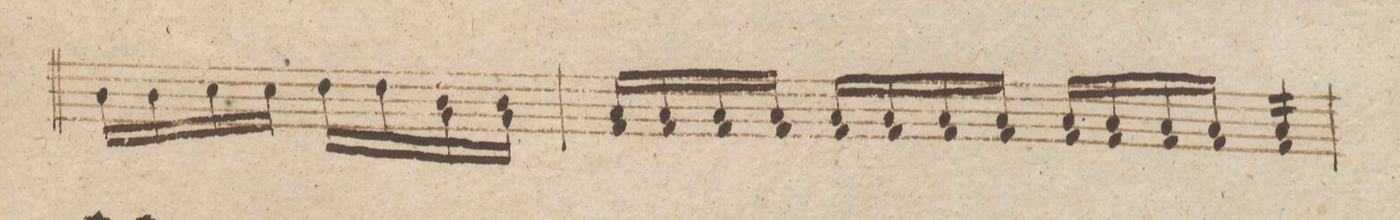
**kern	**dynam
*I"Violino 2do	*
*clefG2	*
*k[b-]	*
*met(c)	*
*M4/4	*
16b-\LL	.
16b-\	.
16cc\	.
16cc\JJ	.
16dd\LL	.
16dd\	.
16b- 16g\	.
16b-\JJ 16g\	.
=135	=135
16a/LL 16f/	.
16a/ 16f/	.
16a/ 16f/	.
16a/JJ 16f/	.
16a/LL 16f/	.
16a/ 16f/	.
16a/ 16f/	.
16a/JJ 16f/	.
16a/LL 16f/	.
16a/ 16f/	.
16a/ 16f/	.
16a/JJ 16f/	.
*tremolo	*
16a/ 16f/LL	.
16a/ 16f/	.
16a/ 16f/	.
16a/ 16f/JJ	.
*Xtremolo	*
=136	=136
*-	*-
